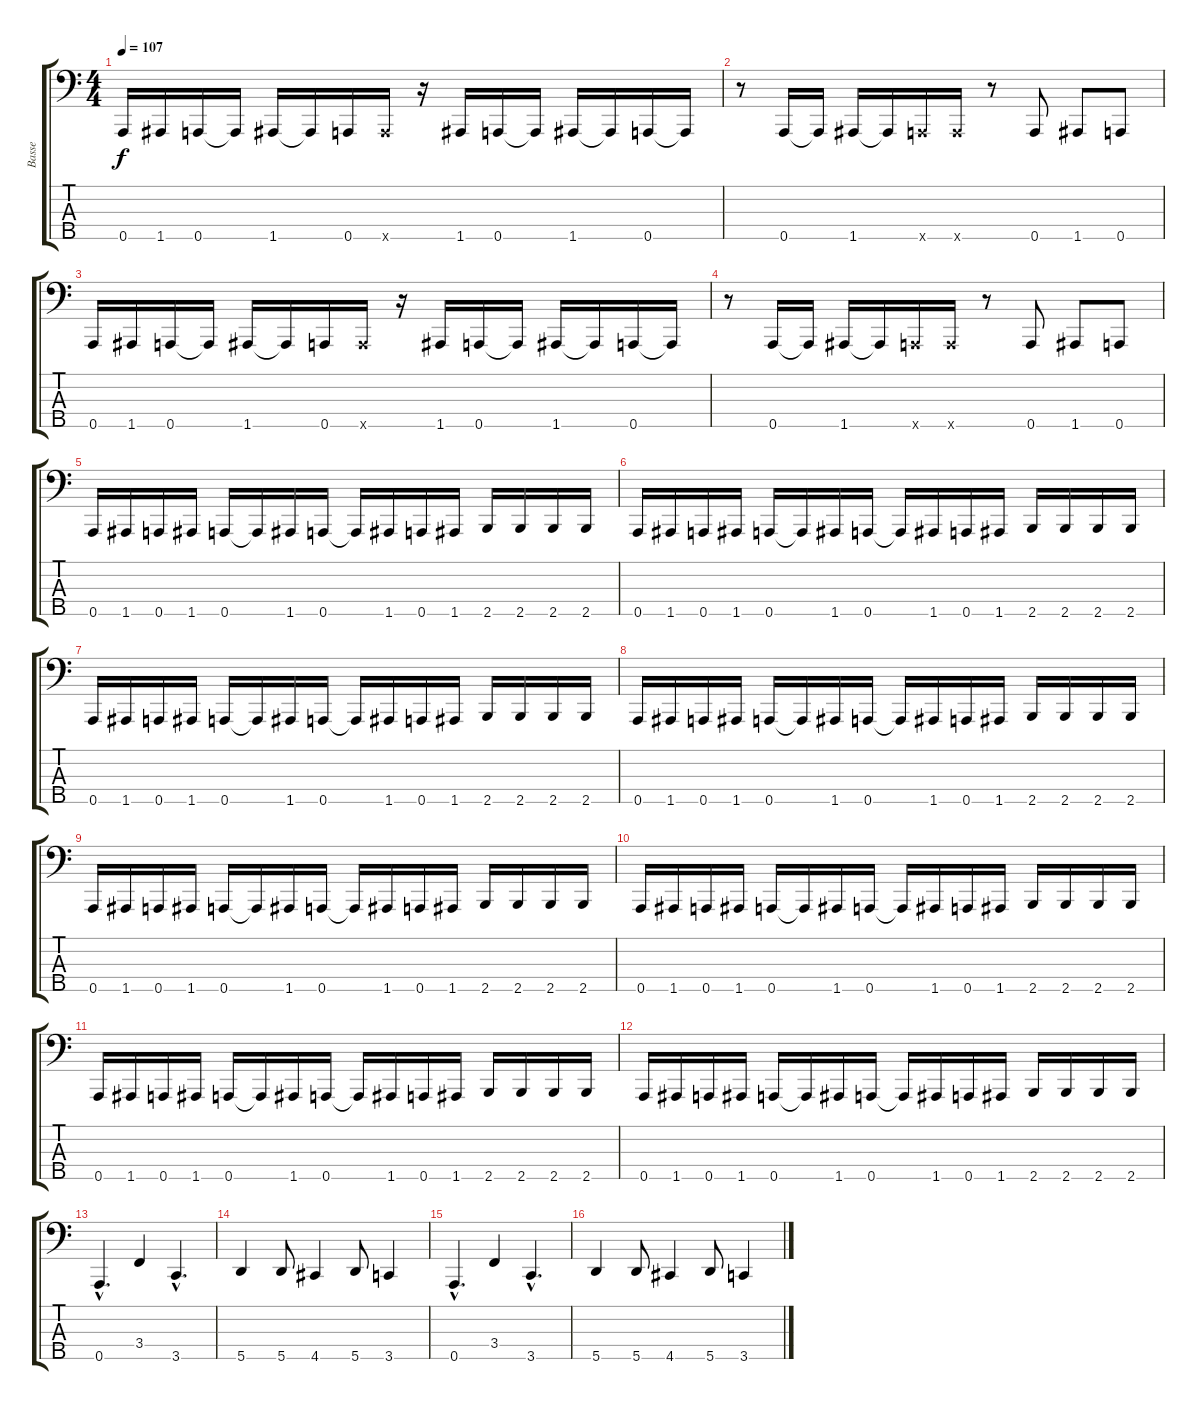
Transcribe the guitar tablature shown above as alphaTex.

\track ("Basse" "Basse") {instrument slapbass1}
\staff {score tabs}
\tuning (F2 C2 G1 D1 A0) {hide}
\ts (4 4)
\tempo 107
\clef f4
\ks c
0.5.16{dy f} 1.5.16 0.5.16 0.5{t}.16 1.5.16 1.5{t}.16 0.5.16 0.5{x}.16 r.16 1.5.16 0.5.16 0.5{t}.16 1.5.16 1.5{t}.16 0.5.16 0.5{t}.16 |
r.8 0.5.16 0.5{t}.16 1.5.16 1.5{t}.16 0.5{x}.16 0.5{x}.16 r.8 0.5.8 1.5.8 0.5.8 |
0.5.16 1.5.16 0.5.16 0.5{t}.16 1.5.16 1.5{t}.16 0.5.16 0.5{x}.16 r.16 1.5.16 0.5.16 0.5{t}.16 1.5.16 1.5{t}.16 0.5.16 0.5{t}.16 |
r.8 0.5.16 0.5{t}.16 1.5.16 1.5{t}.16 0.5{x}.16 0.5{x}.16 r.8 0.5.8 1.5.8 0.5.8 |
0.5.16 1.5.16 0.5.16 1.5.16 0.5.16 0.5{t}.16 1.5.16 0.5.16 0.5{t}.16 1.5.16 0.5.16 1.5.16 2.5.16 2.5.16 2.5.16 2.5.16 |
0.5.16 1.5.16 0.5.16 1.5.16 0.5.16 0.5{t}.16 1.5.16 0.5.16 0.5{t}.16 1.5.16 0.5.16 1.5.16 2.5.16 2.5.16 2.5.16 2.5.16 |
0.5.16 1.5.16 0.5.16 1.5.16 0.5.16 0.5{t}.16 1.5.16 0.5.16 0.5{t}.16 1.5.16 0.5.16 1.5.16 2.5.16 2.5.16 2.5.16 2.5.16 |
0.5.16 1.5.16 0.5.16 1.5.16 0.5.16 0.5{t}.16 1.5.16 0.5.16 0.5{t}.16 1.5.16 0.5.16 1.5.16 2.5.16 2.5.16 2.5.16 2.5.16 |
0.5.16 1.5.16 0.5.16 1.5.16 0.5.16 0.5{t}.16 1.5.16 0.5.16 0.5{t}.16 1.5.16 0.5.16 1.5.16 2.5.16 2.5.16 2.5.16 2.5.16 |
0.5.16 1.5.16 0.5.16 1.5.16 0.5.16 0.5{t}.16 1.5.16 0.5.16 0.5{t}.16 1.5.16 0.5.16 1.5.16 2.5.16 2.5.16 2.5.16 2.5.16 |
0.5.16 1.5.16 0.5.16 1.5.16 0.5.16 0.5{t}.16 1.5.16 0.5.16 0.5{t}.16 1.5.16 0.5.16 1.5.16 2.5.16 2.5.16 2.5.16 2.5.16 |
0.5.16 1.5.16 0.5.16 1.5.16 0.5.16 0.5{t}.16 1.5.16 0.5.16 0.5{t}.16 1.5.16 0.5.16 1.5.16 2.5.16 2.5.16 2.5.16 2.5.16 |
0.5{hac}.4{d} 3.4.4 3.5{hac}.4{d} |
5.5.4 5.5.8 4.5.4 5.5.8 3.5.4 |
0.5{hac}.4{d} 3.4.4 3.5{hac}.4{d} |
5.5.4 5.5.8 4.5.4 5.5.8 3.5.4
